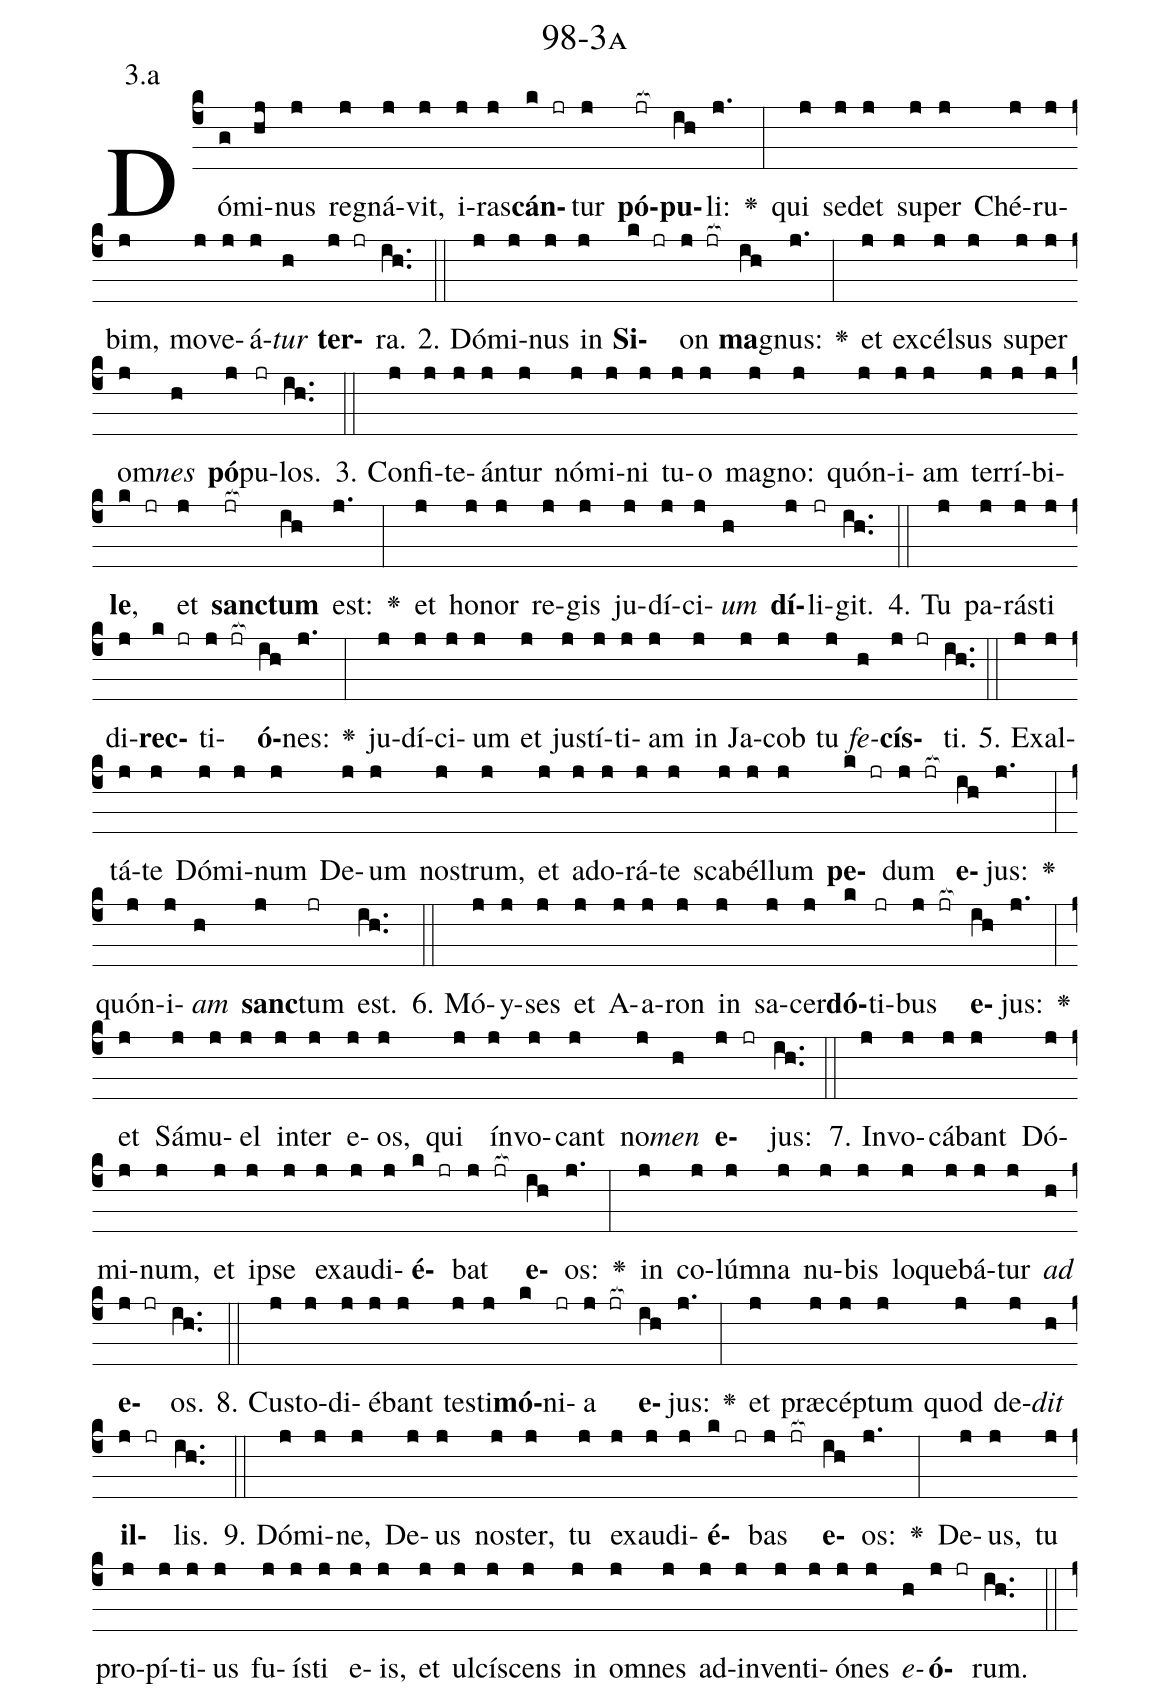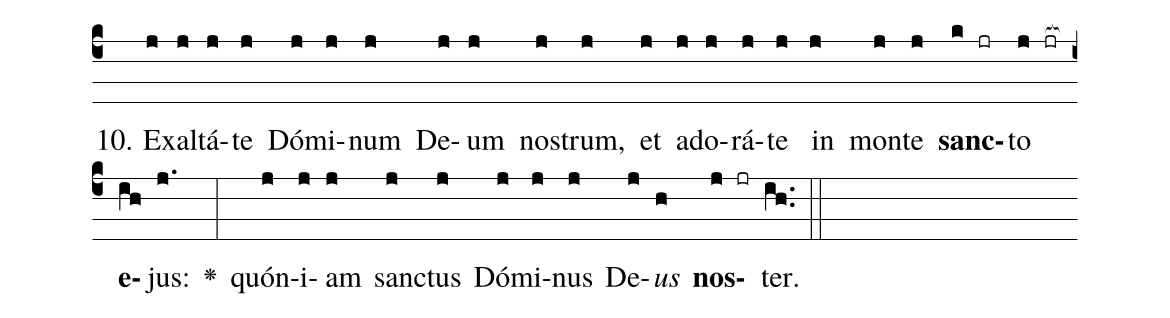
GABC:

name: 98-3a;
annotation: 3.a;
%%
(c4)Dó(g)mi(hj)nus(j) re(j)gná(j)vit,(j) i(j)ras(j)<b>cán</b>(k jr)tur(j) <b>pó</b>(jr[ocb:1{])<b>pu</b>(ih[ocb:0}])li:(j.) <v>\greheightstar</v>(:) qui(j) se(j)det(j) su(j)per(j) Ché(j)ru(j)bim,(j) mo(j)ve(j)á(j)<i>tur</i>(h) <b>ter</b>(j jr)ra.(ih..) (::)
2. Dó(j)mi(j)nus(j) in(j) <b>Si</b>(k jr)on(j jr[ocb:1{]) <b>ma</b>(ih[ocb:0}])gnus:(j.) <v>\greheightstar</v>(:) et(j) ex(j)cél(j)sus(j) su(j)per(j) om(j)<i>nes</i>(h) <b>pó</b>(j)pu(jr)los.(ih..) (::)
3. Con(j)fi(j)te(j)án(j)tur(j) nó(j)mi(j)ni(j) tu(j)o(j) ma(j)gno:(j) quón(j)i(j)am(j) ter(j)rí(j)bi(j)<b>le</b>,(k jr) et(j) <b>sanc</b>(jr[ocb:1{])<b>tum</b>(ih[ocb:0}]) est:(j.) <v>\greheightstar</v>(:) et(j) ho(j)nor(j) re(j)gis(j) ju(j)dí(j)ci(j)<i>um</i>(h) <b>dí</b>(j)li(jr)git.(ih..) (::)
4. Tu(j) pa(j)rás(j)ti(j) di(j)<b>rec</b>(k jr)ti(j jr[ocb:1{])<b>ó</b>(ih[ocb:0}])nes:(j.) <v>\greheightstar</v>(:) ju(j)dí(j)ci(j)um(j) et(j) jus(j)tí(j)ti(j)am(j) in(j) Ja(j)cob(j) tu(j) <i>fe</i>(h)<b>cís</b>(j jr)ti.(ih..) (::)
5. Ex(j)al(j)tá(j)te(j) Dó(j)mi(j)num(j) De(j)um(j) nos(j)trum,(j) et(j) ad(j)o(j)rá(j)te(j) sca(j)bél(j)lum(j) <b>pe</b>(k jr)dum(j jr[ocb:1{]) <b>e</b>(ih[ocb:0}])jus:(j.) <v>\greheightstar</v>(:) quón(j)i(j)<i>am</i>(h) <b>sanc</b>(j)tum(jr) est.(ih..) (::)
6. Mó(j)y(j)ses(j) et(j) A(j)a(j)ron(j) in(j) sa(j)cer(j)<b>dó</b>(k)ti(jr)bus(j jr[ocb:1{]) <b>e</b>(ih[ocb:0}])jus:(j.) <v>\greheightstar</v>(:) et(j) Sá(j)mu(j)el(j) in(j)ter(j) e(j)os,(j) qui(j) ín(j)vo(j)cant(j) no(j)<i>men</i>(h) <b>e</b>(j jr)jus:(ih..) (::)
7. In(j)vo(j)cá(j)bant(j) Dó(j)mi(j)num,(j) et(j) ip(j)se(j) ex(j)au(j)di(j)<b>é</b>(k jr)bat(j jr[ocb:1{]) <b>e</b>(ih[ocb:0}])os:(j.) <v>\greheightstar</v>(:) in(j) co(j)lúm(j)na(j) nu(j)bis(j) lo(j)que(j)bá(j)tur(j) <i>ad</i>(h) <b>e</b>(j jr)os.(ih..) (::)
8. Cus(j)to(j)di(j)é(j)bant(j) tes(j)ti(j)<b>mó</b>(k)ni(jr)a(j jr[ocb:1{]) <b>e</b>(ih[ocb:0}])jus:(j.) <v>\greheightstar</v>(:) et(j) præ(j)cép(j)tum(j) quod(j) de(j)<i>dit</i>(h) <b>il</b>(j jr)lis.(ih..) (::)
9. Dó(j)mi(j)ne,(j) De(j)us(j) nos(j)ter,(j) tu(j) ex(j)au(j)di(j)<b>é</b>(k jr)bas(j jr[ocb:1{]) <b>e</b>(ih[ocb:0}])os:(j.) <v>\greheightstar</v>(:) De(j)us,(j) tu(j) pro(j)pí(j)ti(j)us(j) fu(j)ís(j)ti(j) e(j)is,(j) et(j) ul(j)cí(j)scens(j) in(j) om(j)nes(j) ad(j)in(j)ven(j)ti(j)ó(j)nes(j) <i>e</i>(h)<b>ó</b>(j jr)rum.(ih..) (::)
10. Ex(j)al(j)tá(j)te(j) Dó(j)mi(j)num(j) De(j)um(j) nos(j)trum,(j) et(j) ad(j)o(j)rá(j)te(j) in(j) mon(j)te(j) <b>sanc</b>(k jr)to(j jr[ocb:1{]) <b>e</b>(ih[ocb:0}])jus:(j.) <v>\greheightstar</v>(:) quón(j)i(j)am(j) sanc(j)tus(j) Dó(j)mi(j)nus(j) De(j)<i>us</i>(h) <b>nos</b>(j jr)ter.(ih..) (::)
